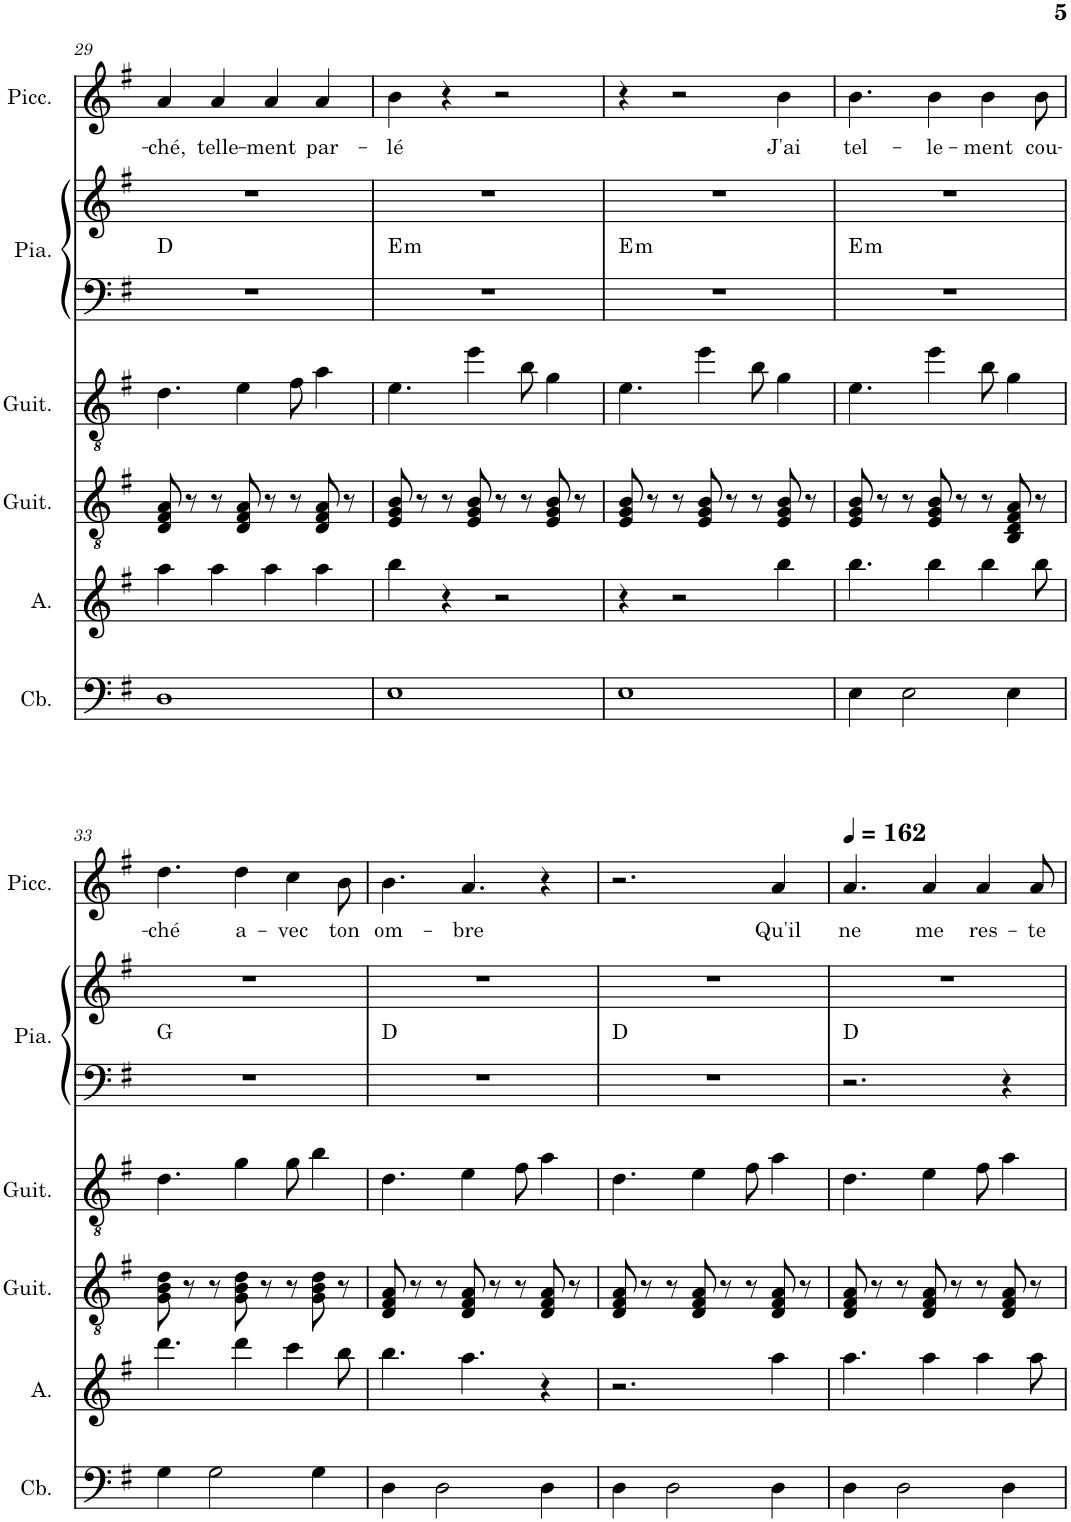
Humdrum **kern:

**kern	**kern	**kern	**kern	**kern	**kern	**harte	**kern	**text
*part6	*part5	*part4	*part3	*part2	*part2	*part2	*part1	*part1
*staff7	*staff6	*staff5	*staff4	*staff3	*staff2	*	*staff1	*staff1
*I"Contrebasse	*I"Alto	*I"Guitare classique	*I"Guitare acoustique	*I"Piano	*	*	*I"Piccolo	*
*I'Cb.	*I'A.	*I'Guit.	*I'Guit.	*I'Pia.	*	*	*I'Picc.	*
!!LO:PB:g=z
*clefF4	*clefG2	*clefGv2	*clefGv2	*clefF4	*clefG2	*	*clefG2	*
*Trd7c12	*	*	*	*	*	*	*Trd-7c-12	*
*k[f#]	*k[f#]	*k[f#]	*k[f#]	*k[f#]	*k[f#]	*	*k[f#]	*
*M4/4	*M4/4	*M4/4	*M4/4	*M4/4	*M4/4	*	*M4/4	*
=29	=29	=29	=29	=29	=29	=29	=29	=29
!	!	!	!	!	!	!	!	!LO:LY:b
1D	4aa\	8D/ 8F#/ 8A/	4.d\	1r	1r	D:maj	4a/	-ché,
.	.	8r	.	.	.	.	.	.
!	!	!	!	!	!	!	!	!LO:LY:b
.	4aa\	8r	.	.	.	.	4a/	telle-
.	.	8D/ 8F#/ 8A/	4e\	.	.	.	.	.
!	!	!	!	!	!	!	!	!LO:LY:b
.	4aa\	8r	.	.	.	.	4a/	-ment
.	.	8r	8f#\	.	.	.	.	.
!	!	!	!	!	!	!	!	!LO:LY:b
.	4aa\	8D/ 8F#/ 8A/	4a\	.	.	.	4a/	par-
.	.	8r	.	.	.	.	.	.
=30	=30	=30	=30	=30	=30	=30	=30	=30
!	!	!	!	!	!	!LO:H:kt=m	!	!LO:LY:b
1E	4bb\	8E/ 8G/ 8B/	4.e\	1r	1r	E:min	4b\	-lé
.	.	8r	.	.	.	.	.	.
.	4r	8r	.	.	.	.	4r	.
.	.	8E/ 8G/ 8B/	4ee\	.	.	.	.	.
.	2r	8r	.	.	.	.	2r	.
.	.	8r	8b\	.	.	.	.	.
.	.	8E/ 8G/ 8B/	4g\	.	.	.	.	.
.	.	8r	.	.	.	.	.	.
=31	=31	=31	=31	=31	=31	=31	=31	=31
!	!	!	!	!	!	!LO:H:kt=m	!	!
1E	4r	8E/ 8G/ 8B/	4.e\	1r	1r	E:min	4r	.
.	.	8r	.	.	.	.	.	.
.	2r	8r	.	.	.	.	2r	.
.	.	8E/ 8G/ 8B/	4ee\	.	.	.	.	.
.	.	8r	.	.	.	.	.	.
.	.	8r	8b\	.	.	.	.	.
!	!	!	!	!	!	!	!	!LO:LY:b
.	4bb\	8E/ 8G/ 8B/	4g\	.	.	.	4b\	J'ai
.	.	8r	.	.	.	.	.	.
=32	=32	=32	=32	=32	=32	=32	=32	=32
!	!	!	!	!	!	!LO:H:kt=m	!	!LO:LY:b
4E\	4.bb\	8E/ 8G/ 8B/	4.e\	1r	1r	E:min	4.b\	tel-
.	.	8r	.	.	.	.	.	.
2E\	.	8r	.	.	.	.	.	.
!	!	!	!	!	!	!	!	!LO:LY:b
.	4bb\	8E/ 8G/ 8B/	4ee\	.	.	.	4b\	-le-
.	.	8r	.	.	.	.	.	.
!	!	!	!	!	!	!	!	!LO:LY:b
.	4bb\	8r	8b\	.	.	.	4b\	-ment
4E\	.	8BB/ 8D/ 8F#/ 8A/	4g\	.	.	.	.	.
!	!	!	!	!	!	!	!	!LO:LY:b
.	8bb\	8r	.	.	.	.	8b\	cou-
!!LO:LB:g=z
=33	=33	=33	=33	=33	=33	=33	=33	=33
!	!	!	!	!	!	!	!	!LO:LY:b
4G\	4.ddd\	8G\ 8B\ 8d\	4.d\	1r	1r	G:maj	4.dd\	-ché
.	.	8r	.	.	.	.	.	.
2G\	.	8r	.	.	.	.	.	.
!	!	!	!	!	!	!	!	!LO:LY:b
.	4ddd\	8G\ 8B\ 8d\	4g\	.	.	.	4dd\	a-
.	.	8r	.	.	.	.	.	.
!	!	!	!	!	!	!	!	!LO:LY:b
.	4ccc\	8r	8g\	.	.	.	4cc\	-vec
4G\	.	8G\ 8B\ 8d\	4b\	.	.	.	.	.
!	!	!	!	!	!	!	!	!LO:LY:b
.	8bb\	8r	.	.	.	.	8b\	ton
=34	=34	=34	=34	=34	=34	=34	=34	=34
!	!	!	!	!	!	!	!	!LO:LY:b
4D\	4.bb\	8D/ 8F#/ 8A/	4.d\	1r	1r	D:maj	4.b\	om-
.	.	8r	.	.	.	.	.	.
2D\	.	8r	.	.	.	.	.	.
!	!	!	!	!	!	!	!	!LO:LY:b
.	4.aa\	8D/ 8F#/ 8A/	4e\	.	.	.	4.a/	-bre
.	.	8r	.	.	.	.	.	.
.	.	8r	8f#\	.	.	.	.	.
4D\	4r	8D/ 8F#/ 8A/	4a\	.	.	.	4r	.
.	.	8r	.	.	.	.	.	.
=35	=35	=35	=35	=35	=35	=35	=35	=35
4D\	2.r	8D/ 8F#/ 8A/	4.d\	1r	1r	D:maj	2.r	.
.	.	8r	.	.	.	.	.	.
2D\	.	8r	.	.	.	.	.	.
.	.	8D/ 8F#/ 8A/	4e\	.	.	.	.	.
.	.	8r	.	.	.	.	.	.
.	.	8r	8f#\	.	.	.	.	.
!	!	!	!	!	!	!	!	!LO:LY:b
4D\	4aa\	8D/ 8F#/ 8A/	4a\	.	.	.	4a/	Qu'il
.	.	8r	.	.	.	.	.	.
=36	=36	=36	=36	=36	=36	=36	=36	=36
*	*	*	*	*	*	*	*MM162	*
!	!	!	!	!	!	!	!	!LO:LY:b
4D\	4.aa\	8D/ 8F#/ 8A/	4.d\	2.r	1r	D:maj	4.a/	ne
.	.	8r	.	.	.	.	.	.
2D\	.	8r	.	.	.	.	.	.
!	!	!	!	!	!	!	!	!LO:LY:b
.	4aa\	8D/ 8F#/ 8A/	4e\	.	.	.	4a/	me
.	.	8r	.	.	.	.	.	.
!	!	!	!	!	!	!	!	!LO:LY:b
.	4aa\	8r	8f#\	.	.	.	4a/	res-
4D\	.	8D/ 8F#/ 8A/	4a\	4r	.	.	.	.
!	!	!	!	!	!	!	!	!LO:LY:b
.	8aa\	8r	.	.	.	.	8a/	-te
=	=	=	=	=	=	=	=	=
*-	*-	*-	*-	*-	*-	*-	*-	*-
